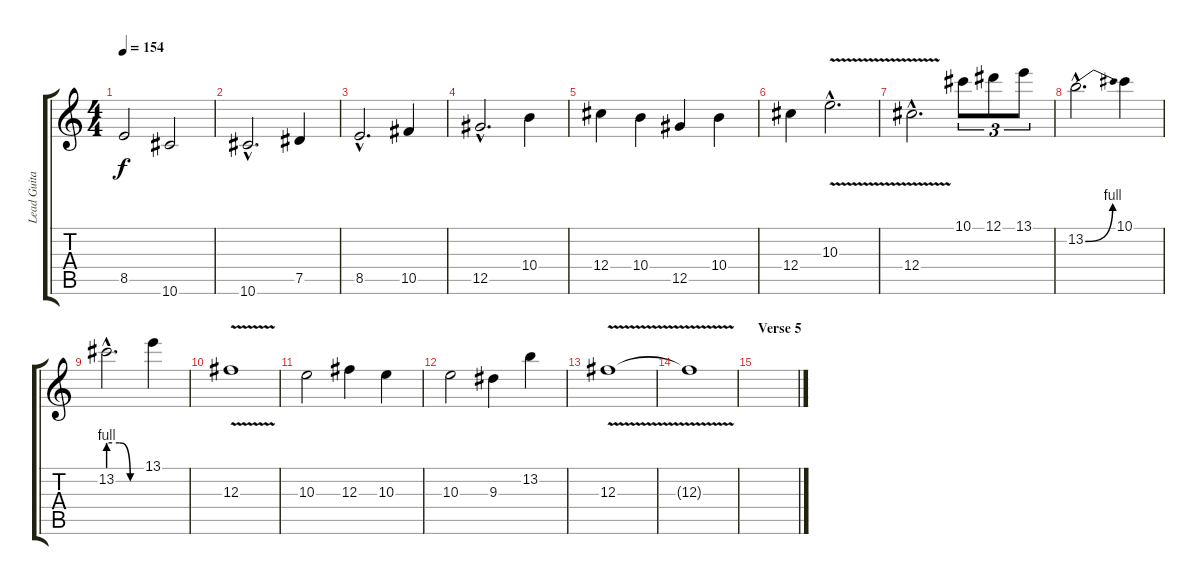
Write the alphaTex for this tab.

\track ("Lead Guitar" "Lead Guita") {instrument distortionguitar}
\staff {score tabs}
\tuning (Eb4 Bb3 Gb3 Db3 Ab2 Eb2) {hide}
\ts (4 4)
\tempo 154
\clef g2
\ks c
8.5.2{dy f} 10.6.2 |
10.6{hac}.2{d} 7.5.4 |
8.5{hac}.2{d} 10.5.4 |
12.5{hac}.2{d} 10.4.4 |
12.4.4 10.4.4 12.5.4 10.4.4 |
12.4.4 10.3{v hac}.2{d} |
12.4{v hac}.2{d} 10.1.8{tu (3 2)} 12.1.8{tu (3 2)} 13.1.8{tu (3 2)} |
13.2{be (bend 0 0 60 4) hac}.2{d} 10.1.4 |
13.2{be (custom 0 4 20 4 40 0 60 0) hac}.2{d} 13.1.4 |
12.3{v}.1 |
10.3.2 12.3.4 10.3.4 |
10.3.2 9.3.4 13.2.4 |
12.3{v}.1 |
12.3{t}.1 |
\section ("" "Verse 5")
